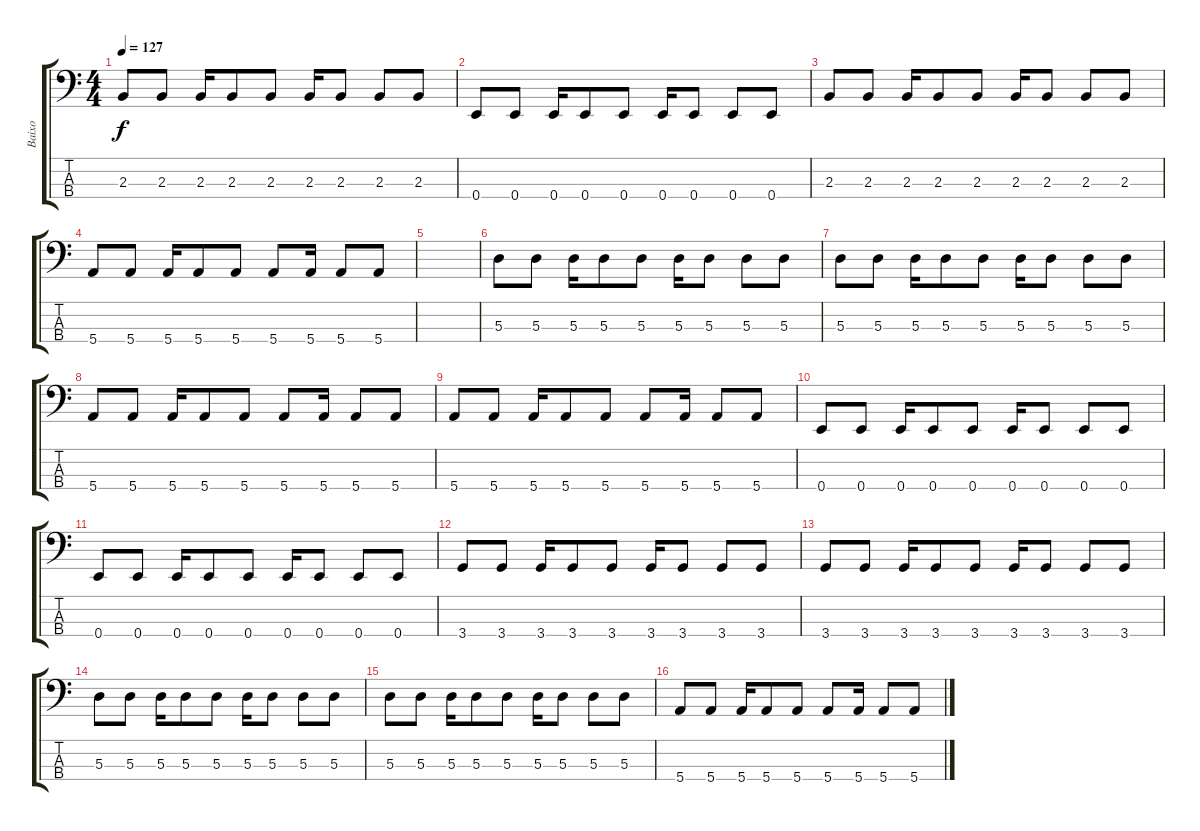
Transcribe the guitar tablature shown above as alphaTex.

\track ("Baixo" "Baixo") {instrument synthbass1}
\staff {score tabs}
\tuning (G2 D2 A1 E1) {hide}
\ts (4 4)
\tempo 127
\clef f4
\ks c
2.3.8{dy f} 2.3.8 2.3.16 2.3.8 2.3.8 2.3.16 2.3.8 2.3.8 2.3.8 |
0.4.8 0.4.8 0.4.16 0.4.8 0.4.8 0.4.16 0.4.8 0.4.8 0.4.8 |
2.3.8 2.3.8 2.3.16 2.3.8 2.3.8 2.3.16 2.3.8 2.3.8 2.3.8 |
5.4.8 5.4.8 5.4.16 5.4.8 5.4.8 5.4.8 5.4.16 5.4.8 5.4.8 |
|
5.3.8 5.3.8 5.3.16 5.3.8 5.3.8 5.3.16 5.3.8 5.3.8 5.3.8 |
5.3.8 5.3.8 5.3.16 5.3.8 5.3.8 5.3.16 5.3.8 5.3.8 5.3.8 |
5.4.8 5.4.8 5.4.16 5.4.8 5.4.8 5.4.8 5.4.16 5.4.8 5.4.8 |
5.4.8 5.4.8 5.4.16 5.4.8 5.4.8 5.4.8 5.4.16 5.4.8 5.4.8 |
0.4.8 0.4.8 0.4.16 0.4.8 0.4.8 0.4.16 0.4.8 0.4.8 0.4.8 |
0.4.8 0.4.8 0.4.16 0.4.8 0.4.8 0.4.16 0.4.8 0.4.8 0.4.8 |
3.4.8 3.4.8 3.4.16 3.4.8 3.4.8 3.4.16 3.4.8 3.4.8 3.4.8 |
3.4.8 3.4.8 3.4.16 3.4.8 3.4.8 3.4.16 3.4.8 3.4.8 3.4.8 |
5.3.8 5.3.8 5.3.16 5.3.8 5.3.8 5.3.16 5.3.8 5.3.8 5.3.8 |
5.3.8 5.3.8 5.3.16 5.3.8 5.3.8 5.3.16 5.3.8 5.3.8 5.3.8 |
5.4.8 5.4.8 5.4.16 5.4.8 5.4.8 5.4.8 5.4.16 5.4.8 5.4.8
